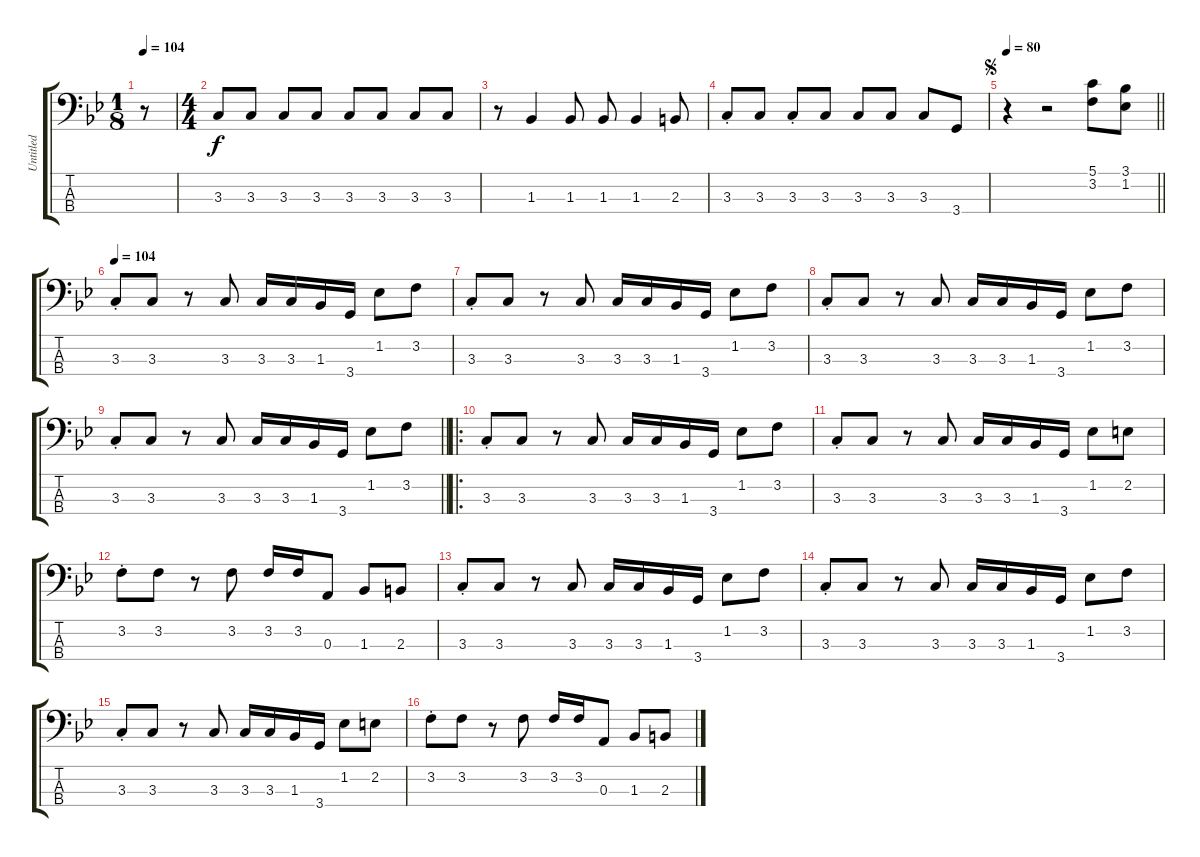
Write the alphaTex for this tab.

\track ("Untitled" "Untitled") {instrument electricbassfinger}
\staff {score tabs}
\tuning (G2 D2 A1 E1) {hide}
\ts (1 8)
\tempo 104
\clef f4
\ks bb
r.8{dy f instrument electricbassfinger} |
\ts (4 4)
3.3.8 3.3.8 3.3.8 3.3.8 3.3.8 3.3.8 3.3.8 3.3.8 |
r.8 1.3.4 1.3.8 1.3.8 1.3.4 2.3.8 |
3.3{st}.8 3.3.8 3.3{st}.8 3.3.8 3.3.8 3.3.8 3.3.8 3.4.8 |
\jump segno
\tempo 80
\barLineRight lightlight
r.4 r.2 (5.1 3.2).8 (3.1 1.2).8 |
\tempo 104
3.3{st}.8 3.3.8 r.8 3.3.8 3.3.16 3.3.16 1.3.16 3.4.16 1.2.8 3.2.8 |
3.3{st}.8 3.3.8 r.8 3.3.8 3.3.16 3.3.16 1.3.16 3.4.16 1.2.8 3.2.8 |
3.3{st}.8 3.3.8 r.8 3.3.8 3.3.16 3.3.16 1.3.16 3.4.16 1.2.8 3.2.8 |
\barLineRight lightlight
3.3{st}.8 3.3.8 r.8 3.3.8 3.3.16 3.3.16 1.3.16 3.4.16 1.2.8 3.2.8 |
\ro
3.3{st}.8 3.3.8 r.8 3.3.8 3.3.16 3.3.16 1.3.16 3.4.16 1.2.8 3.2.8 |
3.3{st}.8 3.3.8 r.8 3.3.8 3.3.16 3.3.16 1.3.16 3.4.16 1.2.8 2.2.8 |
3.2{st}.8 3.2.8 r.8 3.2.8 3.2.16 3.2.16 0.3.8 1.3.8 2.3.8 |
3.3{st}.8 3.3.8 r.8 3.3.8 3.3.16 3.3.16 1.3.16 3.4.16 1.2.8 3.2.8 |
3.3{st}.8 3.3.8 r.8 3.3.8 3.3.16 3.3.16 1.3.16 3.4.16 1.2.8 3.2.8 |
3.3{st}.8 3.3.8 r.8 3.3.8 3.3.16 3.3.16 1.3.16 3.4.16 1.2.8 2.2.8 |
3.2{st}.8 3.2.8 r.8 3.2.8 3.2.16 3.2.16 0.3.8 1.3.8 2.3.8
